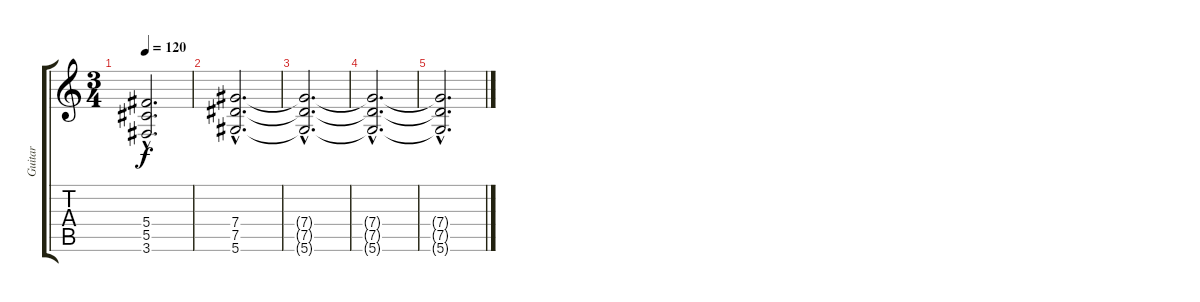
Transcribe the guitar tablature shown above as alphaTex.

\track ("Guitar" "Guitar") {instrument distortionguitar}
\staff {score tabs}
\tuning (Eb4 Bb3 Gb3 Db3 Ab2 Eb2) {hide}
\ts (3 4)
\tempo 120
\clef g2
\ks c
(5.4{hac} 5.5{hac} 3.6{hac}).2{d dy f} |
(7.4{hac} 7.5{hac} 5.6{hac}).2{d} |
(7.4{hac t} 7.5{hac t} 5.6{hac t}).2{d} |
(7.4{hac t} 7.5{hac t} 5.6{hac t}).2{d} |
(7.4{hac t} 7.5{hac t} 5.6{hac t}).2{d}
